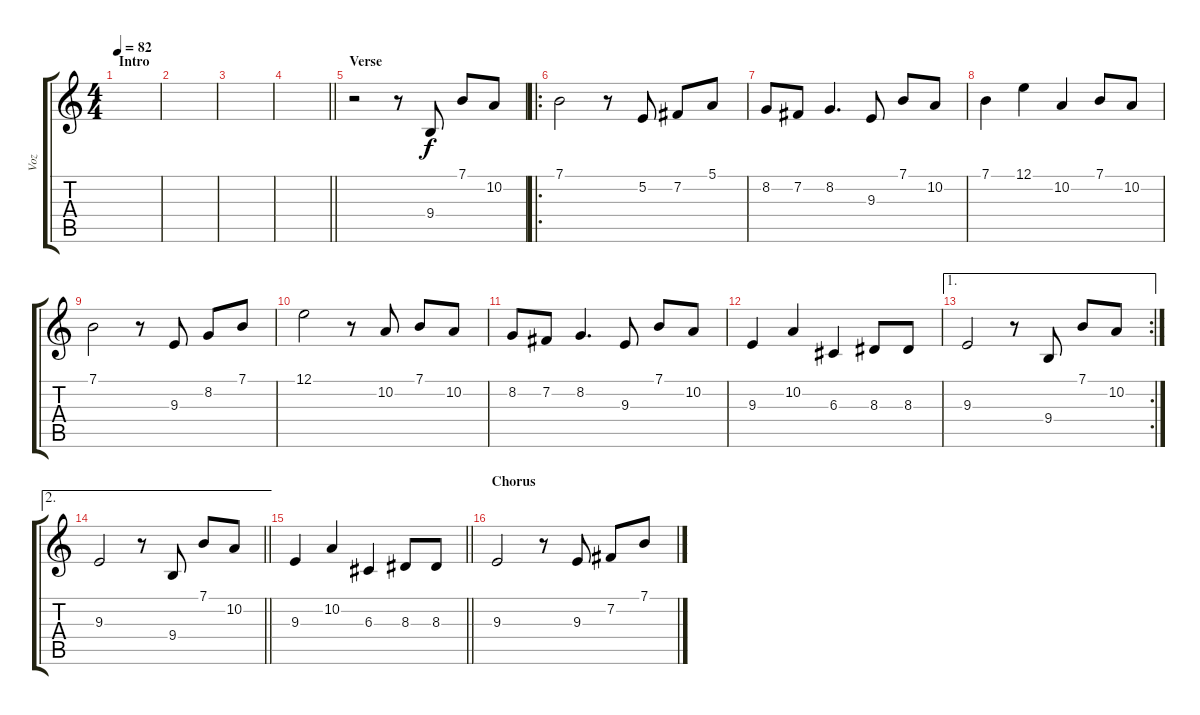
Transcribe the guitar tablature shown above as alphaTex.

\track ("Voz" "Voz") {instrument flute}
\staff {score tabs}
\tuning (E4 B3 G3 D3 A2 E2) {hide}
\ts (4 4)
\section ("" "Intro")
\tempo 82
\clef g2
\ks c
|
|
|
\barLineRight lightlight
|
\section ("" "Verse")
r.2 r.8 9.4.8 7.1.8 10.2.8 |
\ro
7.1.2 r.8 5.2.8 7.2.8 5.1.8 |
8.2.8 7.2.8 8.2.4{d} 9.3.8 7.1.8 10.2.8 |
7.1.4 12.1.4 10.2.4 7.1.8 10.2.8 |
7.1.2 r.8 9.3.8 8.2.8 7.1.8 |
12.1.2 r.8 10.2.8 7.1.8 10.2.8 |
8.2.8 7.2.8 8.2.4{d} 9.3.8 7.1.8 10.2.8 |
9.3.4 10.2.4 6.3.4 8.3.8 8.3.8 |
\ae 1
\rc 2
9.3.2 r.8 9.4.8 7.1.8 10.2.8 |
\ae 2
\barLineRight lightlight
9.3.2 r.8 9.4.8 7.1.8 10.2.8 |
\barLineRight lightlight
9.3.4 10.2.4 6.3.4 8.3.8 8.3.8 |
\section ("" "Chorus")
9.3.2 r.8 9.3.8 7.2.8 7.1.8
